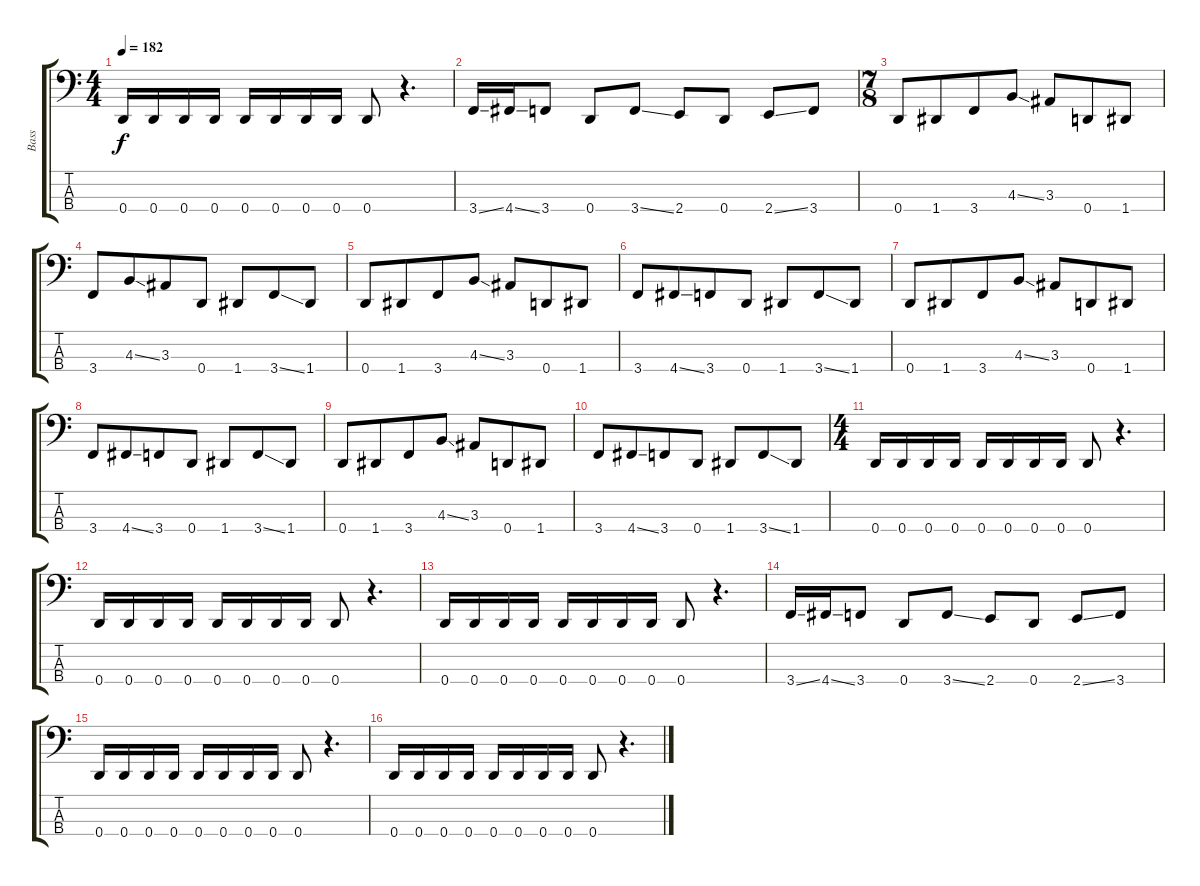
\track ("Bass" "Bass") {instrument electricbasspick}
\staff {score tabs}
\tuning (F2 C2 G1 D1) {hide}
\ts (4 4)
\tempo 182
\clef f4
\ks c
0.4.16{dy f} 0.4.16 0.4.16 0.4.16 0.4.16 0.4.16 0.4.16 0.4.16 0.4.8 r.4{d} |
3.4{ss}.16 4.4{ss}.16 3.4.8 0.4.8 3.4{ss}.8 2.4.8 0.4.8 2.4{ss}.8 3.4.8 |
\ts (7 8)
0.4.8 1.4.8 3.4.8 4.3{ss}.8 3.3.8 0.4.8 1.4.8 |
3.4.8 4.3{ss}.8 3.3.8 0.4.8 1.4.8 3.4{ss}.8 1.4.8 |
0.4.8 1.4.8 3.4.8 4.3{ss}.8 3.3.8 0.4.8 1.4.8 |
3.4.8 4.4{ss}.8 3.4.8 0.4.8 1.4.8 3.4{ss}.8 1.4.8 |
0.4.8 1.4.8 3.4.8 4.3{ss}.8 3.3.8 0.4.8 1.4.8 |
3.4.8 4.4{ss}.8 3.4.8 0.4.8 1.4.8 3.4{ss}.8 1.4.8 |
0.4.8 1.4.8 3.4.8 4.3{ss}.8 3.3.8 0.4.8 1.4.8 |
3.4.8 4.4{ss}.8 3.4.8 0.4.8 1.4.8 3.4{ss}.8 1.4.8 |
\ts (4 4)
0.4.16 0.4.16 0.4.16 0.4.16 0.4.16 0.4.16 0.4.16 0.4.16 0.4.8 r.4{d} |
0.4.16 0.4.16 0.4.16 0.4.16 0.4.16 0.4.16 0.4.16 0.4.16 0.4.8 r.4{d} |
0.4.16 0.4.16 0.4.16 0.4.16 0.4.16 0.4.16 0.4.16 0.4.16 0.4.8 r.4{d} |
3.4{ss}.16 4.4{ss}.16 3.4.8 0.4.8 3.4{ss}.8 2.4.8 0.4.8 2.4{ss}.8 3.4.8 |
0.4.16 0.4.16 0.4.16 0.4.16 0.4.16 0.4.16 0.4.16 0.4.16 0.4.8 r.4{d} |
0.4.16 0.4.16 0.4.16 0.4.16 0.4.16 0.4.16 0.4.16 0.4.16 0.4.8 r.4{d}
